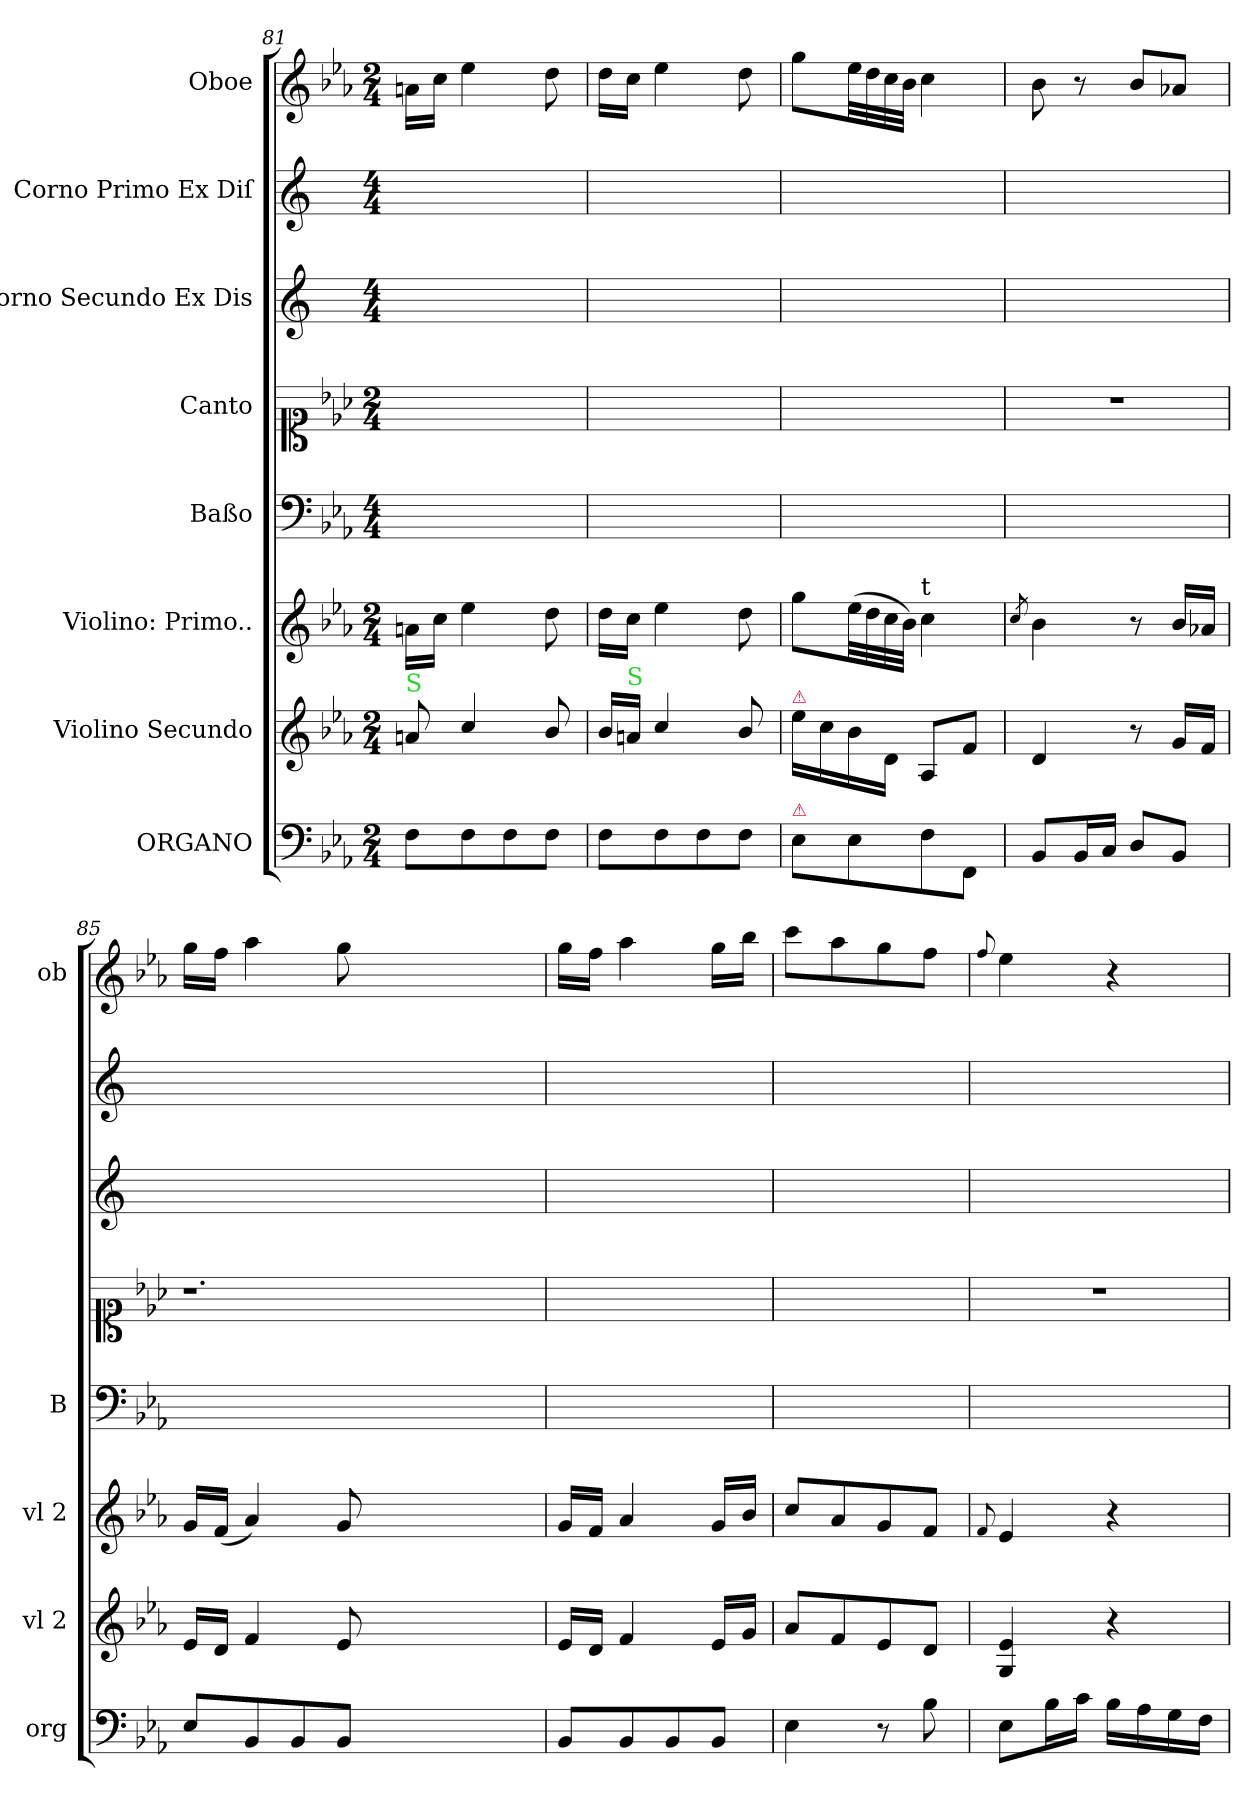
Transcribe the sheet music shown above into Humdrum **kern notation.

**kern	**kern	**kern	**kern	**kern	**kern	**kern	**kern
*part8	*part7	*part6	*part5	*part4	*part3	*part2	*part1
*staff8	*staff7	*staff6	*staff5	*staff4	*staff3	*staff2	*staff1
*I"ORGANO	*I"Violino Secundo	*I"Violino: Primo..	*I"Baßo	*I"Canto	*I"Corno Secundo Ex Dis	*I"Corno Primo Ex Diſ	*I"Oboe
*I'org	*I'vl 2	*I'vl 2	*I'B	*	*	*	*I'ob
*clefF4	*clefG2	*clefG2	*clefF4	*clefC1	*clefG2	*clefG2	*clefG2
*	*	*	*	*	*ITrd5c9	*ITrd5c9	*
*k[b-e-a-]	*k[b-e-a-]	*k[b-e-a-]	*k[b-e-a-]	*k[b-e-a-]	*k[b-e-a-]	*k[b-e-a-]	*k[b-e-a-]
*	*E-:	*E-:	*E-:	*E-:	*E-:	*E-:	*E-:
*M2/4	*M2/4	*M2/4	*M4/4	*M2/4	*M4/4	*M4/4	*M2/4
=81	=81	=81	=81	=81	=81	=81	=81
!	!LO:TX:a:color=limegreen:t=S	!	!	!	!	!	!
8F\L	8an/	16an\LL	2ryy	2ryy	2ryy	2ryy	16an\LL
.	.	16cc\JJ	.	.	.	.	16cc\JJ
8F\	4cc/	4ee-\	.	.	.	.	4ee-\
8F\	.	.	.	.	.	.	.
8F\J	8b-/	8dd\	.	.	.	.	8dd\
=82	=82	=82	=82	=82	=82	=82	=82
8F\L	16b-/LL	16dd\LL	2ryy	2ryy	2ryy	2ryy	16dd\LL
!	!LO:TX:a:color=limegreen:t=S	!	!	!	!	!	!
.	16an/JJ	16cc\JJ	.	.	.	.	16cc\JJ
8F\	4cc/	4ee-\	.	.	.	.	4ee-\
8F\	.	.	.	.	.	.	.
8F\J	8b-/	8dd\	.	.	.	.	8dd\
=83	=83	=83	=83	=83	=83	=83	=83
!	!LO:TX:a:color=crimson:t=⚠	!	!	!	!	!	!
!LO:TX:a:color=crimson:t=⚠	!	!	!	!	!	!	!
8E-\L	16ee-\LL	8gg\L	2ryy	2ryy	2ryy	2ryy	8gg\L
.	16cc\	.	.	.	.	.	.
8E-\	16b-\	(32ee-\LL	.	.	.	.	32ee-\LL
.	.	32dd\	.	.	.	.	32dd\
.	16d/JJ	32cc\	.	.	.	.	32cc\
.	.	32b-\JJJ)	.	.	.	.	32b-\JJJ
!	!	!LO:TX:a:t=t	!	!	!	!	!
8F\	8A-/L	4cc\	.	.	.	.	4cc\
8FF/J	8f/J	.	.	.	.	.	.
=84	=84	=84	=84	=84	=84	=84	=84
.	.	8qcc/	.	.	.	.	.
8BB-/L	4d/	4b-\	2ryy	2r	2ryy	2ryy	8b-\
16BB-/L	.	.	.	.	.	.	8r
16C/JJ	.	.	.	.	.	.	.
8D/L	8r	8r	.	.	.	.	8b-/L
8BB-/J	16g/LL	16b-/LL	.	.	.	.	8a-X/J
.	16f/JJ	16a-X/JJ	.	.	.	.	.
=85	=85	=85	=85	=85	=85	=85	=85
8E-/L	16e-/LL	16g/LL	2ryy	1.r	2ryy	2ryy	16gg\LL
.	16d/JJ	(16f/JJ	.	.	.	.	16ff\JJ
8BB-/	4f/	4a-/)	.	.	.	.	4aa-\
8BB-/	.	.	.	.	.	.	.
8BB-/J	8e-/	8g/	.	.	.	.	8gg\
1ryy	1ryy	1ryy	1ryy	.	1ryy	1ryy	1ryy
=86	=86	=86	=86	=86	=86	=86	=86
8BB-/L	16e-/LL	16g/LL	2ryy	2ryy	2ryy	2ryy	16gg\LL
.	16d/JJ	16f/JJ	.	.	.	.	16ff\JJ
8BB-/	4f/	4a-/	.	.	.	.	4aa-\
8BB-/	.	.	.	.	.	.	.
8BB-/J	16e-/LL	16g/LL	.	.	.	.	16gg\LL
.	16g/JJ	16b-/JJ	.	.	.	.	16bb-\JJ
=87	=87	=87	=87	=87	=87	=87	=87
4E-\	8a-/L	8cc/L	2ryy	2ryy	2ryy	2ryy	8ccc\L
.	8f/	8a-/	.	.	.	.	8aa-\
8r	8e-/	8g/	.	.	.	.	8gg\
8B-\	8d/J	8f/J	.	.	.	.	8ff\J
=88	=88	=88	=88	=88	=88	=88	=88
.	.	8qqf/	.	.	.	.	8qqff/
8E-\L	4G/ 4e-/	4e-/	2ryy	2r	2ryy	2ryy	4ee-\
16B-\L	.	.	.	.	.	.	.
16c\JJ	.	.	.	.	.	.	.
16B-\LL	4r	4r	.	.	.	.	4r
16A-\	.	.	.	.	.	.	.
16G\	.	.	.	.	.	.	.
16F\JJ	.	.	.	.	.	.	.
=	=	=	=	=	=	=	=
*-	*-	*-	*-	*-	*-	*-	*-
